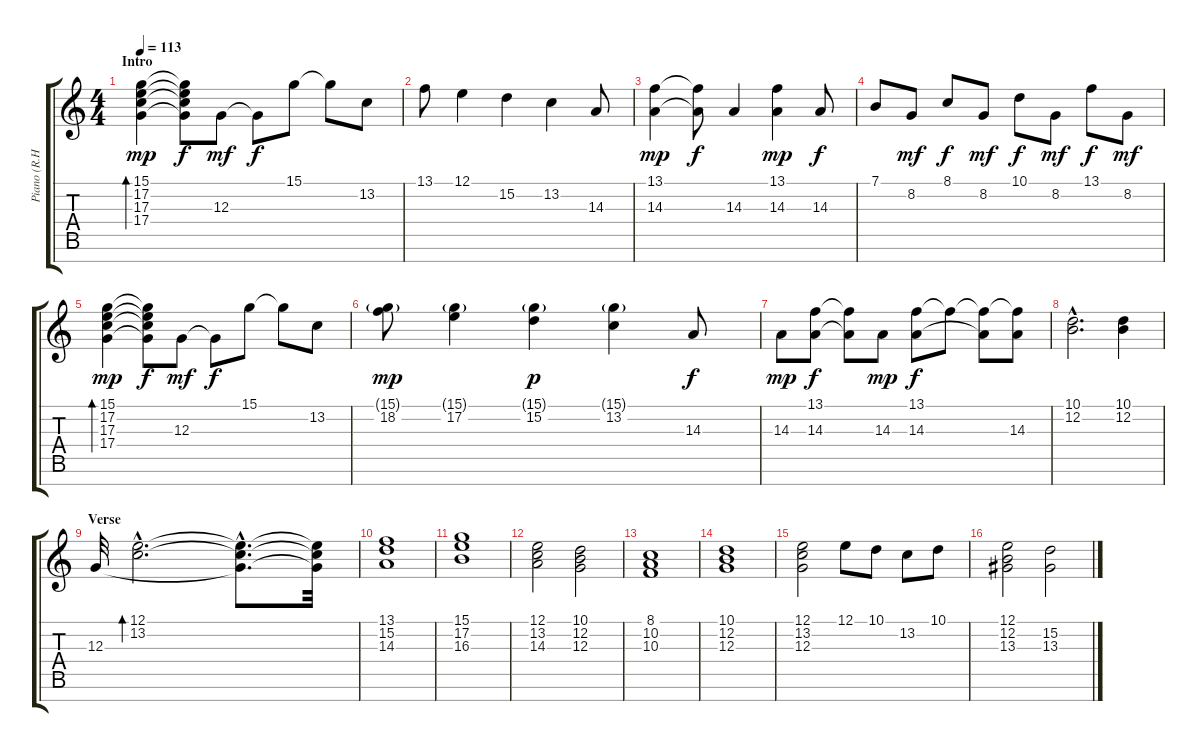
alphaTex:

\track ("Piano (R.H.)" "Piano (R.H") {instrument acousticgrandpiano}
\staff {score tabs}
\tuning (E4 B3 G3 D3 A2 E2 B1) {hide}
\ts (4 4)
\section ("" "Intro")
\tempo 113
\clef g2
\ks c
(15.1 17.2 17.3 17.4).4{bd 60 dy mp instrument acousticgrandpiano} (15.1{t} 17.2{t} 17.3{t} 17.4{t}).8{dy f} 12.3.8{dy mf} 12.3{t}.8{dy f} 15.1.8 15.1{t}.8 13.2.8 |
13.1.8 12.1.4 15.2.4 13.2.4 14.3.8 |
(13.1 14.3).4{dy mp} (13.1{t} 14.3{t}).8{dy f} 14.3.4 (13.1 14.3).4{dy mp} 14.3.8{dy f} |
7.1.8 8.2.8{dy mf} 8.1.8{dy f} 8.2.8{dy mf} 10.1.8{dy f} 8.2.8{dy mf} 13.1.8{dy f} 8.2.8{dy mf} |
(15.1 17.2 17.3 17.4).4{bd 60 dy mp} (15.1{t} 17.2{t} 17.3{t} 17.4{t}).8{dy f} 12.3.8{dy mf} 12.3{t}.8{dy f} 15.1.8 15.1{t}.8 13.2.8 |
(15.1{g} 18.2).8{dy mp} (15.1{g} 17.2).4 (15.1{g} 15.2).4{dy p} (15.1{g} 13.2).4 14.3.8{dy f} |
14.3.8{dy mp} (13.1 14.3).8{dy f} (13.1{t} 14.3{t}).8 14.3.8{dy mp} (13.1 14.3).8{dy f} 13.1{t}.8 (13.1{t} 14.3{t}).8 (13.1{t} 14.3).8 |
(10.1{hac} 12.2{hac}).2{d} (10.1 12.2).4 |
\section ("" "Verse")
12.3.32 (12.1{hac} 13.2{hac}).2{d bd 240} (12.1{hac t} 13.2{hac t} 12.3{hac t}).8{d} (12.1{t} 13.2{t} 12.3{t}).32 |
(13.1 15.2 14.3).1 |
(15.1 17.2 16.3).1 |
(12.1 13.2 14.3).2 (10.1 12.2 12.3).2 |
(8.1 10.2 10.3).1 |
(10.1 12.2 12.3).1 |
(12.1 13.2 12.3).2 12.1.8 10.1.8 13.2.8 10.1.8 |
(12.1 12.2 13.3).2 (15.2 13.3).2
